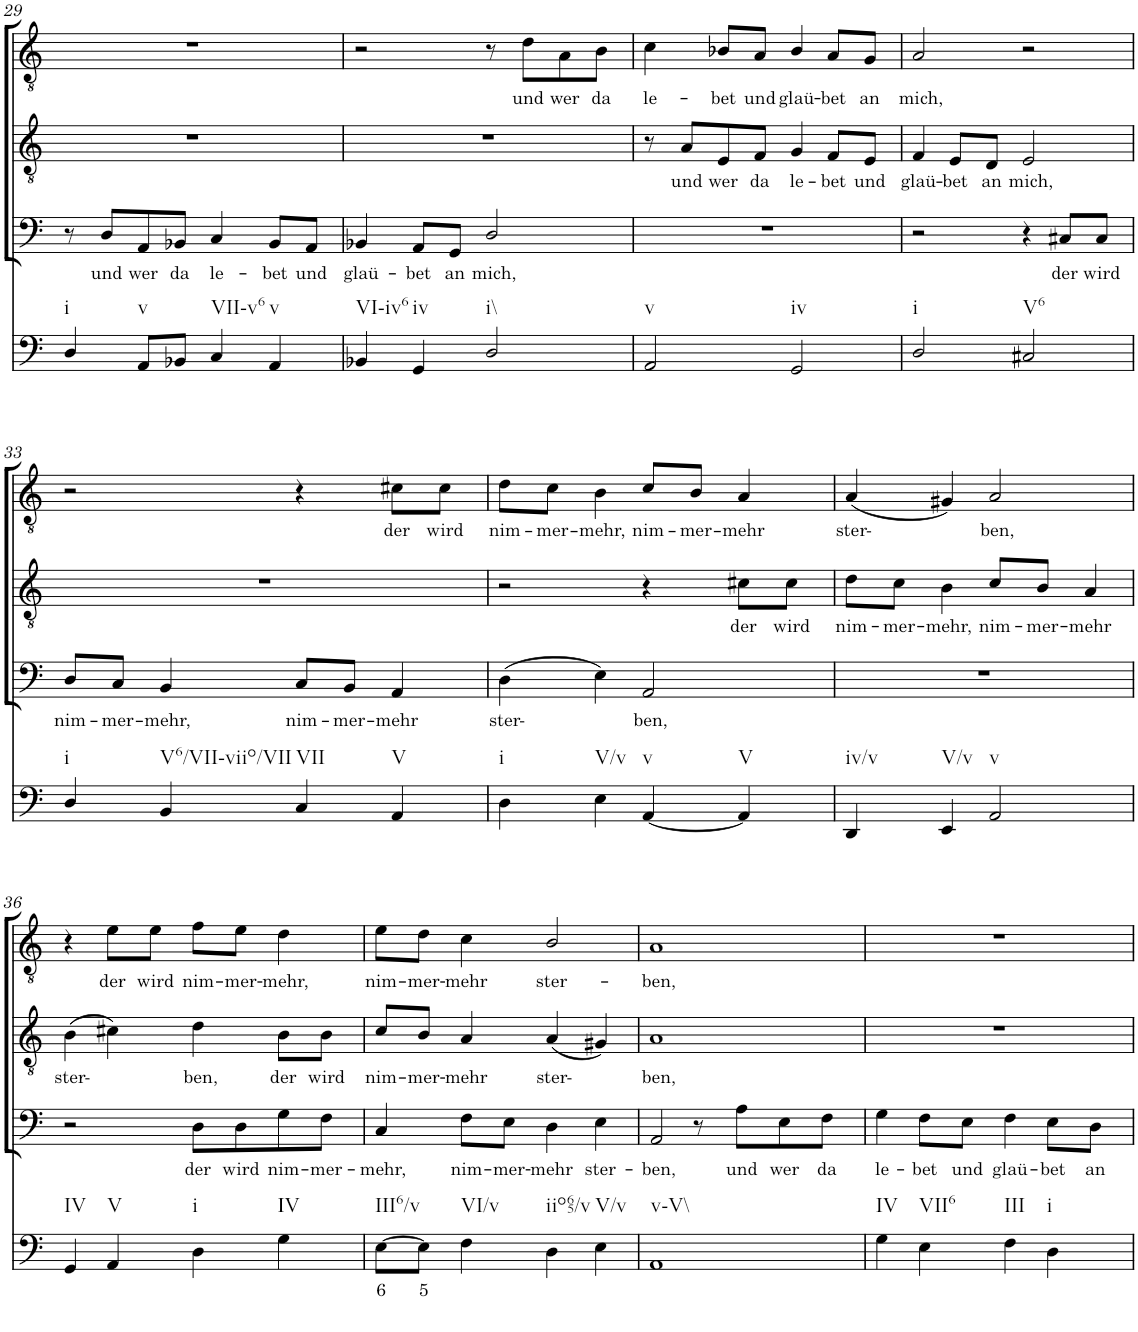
**kern	**text	**kern	**text	**kern	**text	**kern	**text
*part4	*part4	*part3	*part3	*part2	*part2	*part1	*part1
*staff4	*staff4	*staff3	*staff3	*staff2	*staff2	*staff1	*staff1
*I"Continuo	*	*I"Bass	*	*I"Tenor II	*	*I"Tenor I	*
!!LO:PB:g=z
*clefF4	*	*clefF4	*	*clefGv2	*	*clefGv2	*
*k[]	*	*k[]	*	*k[]	*	*k[]	*
*M4/4	*	*M4/4	*	*M4/4	*	*M4/4	*
=29	=29	=29	=29	=29	=29	=29	=29
!LO:TX:b:t=i	!	!	!	!	!	!	!
4D/	.	8r	.	1r	.	1r	.
!	!	!	!LO:LY:b	!	!	!	!
.	.	8D/L	und	.	.	.	.
!LO:TX:b:t=v	!	!	!	!	!	!	!
!	!	!	!LO:LY:b	!	!	!	!
8AA/L	.	8AA/	wer	.	.	.	.
!	!	!	!LO:LY:b	!	!	!	!
8BB-X/J	.	8BB-X/J	da	.	.	.	.
!LO:TX:b:t=VII-v6	!	!	!	!	!	!	!
!	!	!	!LO:LY:b	!	!	!	!
4C/	.	4C/	le-	.	.	.	.
!LO:TX:b:t=v	!	!	!	!	!	!	!
!	!	!	!LO:LY:b	!	!	!	!
4AA/	.	8BB-/L	bet	.	.	.	.
!	!	!	!LO:LY:b	!	!	!	!
.	.	8AA/J	und	.	.	.	.
=30	=30	=30	=30	=30	=30	=30	=30
!LO:TX:b:t=VI-iv6	!	!	!	!	!	!	!
!	!	!	!LO:LY:b	!	!	!	!
4BB-X/	.	4BB-X/	glaü-	1r	.	2r	.
!LO:TX:b:t=iv	!	!	!	!	!	!	!
!	!	!	!LO:LY:b	!	!	!	!
4GG/	.	8AA/L	bet	.	.	.	.
!	!	!	!LO:LY:b	!	!	!	!
.	.	8GG/J	an	.	.	.	.
!LO:TX:b:t=i\\	!	!	!	!	!	!	!
!	!	!	!LO:LY:b	!	!	!	!
2D/	.	2D/	mich,	.	.	8r	.
!	!	!	!	!	!	!	!LO:LY:b
.	.	.	.	.	.	8d\L	und
!	!	!	!	!	!	!	!LO:LY:b
.	.	.	.	.	.	8A\	wer
!	!	!	!	!	!	!	!LO:LY:b
.	.	.	.	.	.	8B\J	da
=31	=31	=31	=31	=31	=31	=31	=31
!LO:TX:b:t=v	!	!	!	!	!	!	!
!	!	!	!	!	!	!	!LO:LY:b
2AA/	.	1r	.	8r	.	4c\	le-
!	!	!	!	!	!LO:LY:b	!	!
.	.	.	.	8A/L	und	.	.
!	!	!	!	!	!LO:LY:b	!	!LO:LY:b
.	.	.	.	8E/	wer	8B-X/L	bet
!	!	!	!	!	!LO:LY:b	!	!LO:LY:b
.	.	.	.	8F/J	da	8A/J	und
!LO:TX:b:t=iv	!	!	!	!	!	!	!
!	!	!	!	!	!LO:LY:b	!	!LO:LY:b
2GG/	.	.	.	4G/	le-	4B-/	glaü-
!	!	!	!	!	!LO:LY:b	!	!LO:LY:b
.	.	.	.	8F/L	bet	8A/L	bet
!	!	!	!	!	!LO:LY:b	!	!LO:LY:b
.	.	.	.	8E/J	und	8G/J	an
=32	=32	=32	=32	=32	=32	=32	=32
!LO:TX:b:t=i	!	!	!	!	!	!	!
!	!	!	!	!	!LO:LY:b	!	!LO:LY:b
2D/	.	2r	.	4F/	glaü-	2A/	mich,
!	!	!	!	!	!LO:LY:b	!	!
.	.	.	.	8E/L	bet	.	.
!	!	!	!	!	!LO:LY:b	!	!
.	.	.	.	8D/J	an	.	.
!LO:TX:b:t=V6	!	!	!	!	!	!	!
!	!	!	!	!	!LO:LY:b	!	!
2C#X/	.	4r	.	2E/	mich,	2r	.
!	!	!	!LO:LY:b	!	!	!	!
.	.	8C#X/L	der	.	.	.	.
!	!	!	!LO:LY:b	!	!	!	!
.	.	8C#/J	wird	.	.	.	.
!!LO:LB:g=z
=33	=33	=33	=33	=33	=33	=33	=33
!LO:TX:b:t=i	!	!	!	!	!	!	!
!	!	!	!LO:LY:b	!	!	!	!
4D/	.	8D/L	nim-	1r	.	2r	.
!	!	!	!LO:LY:b	!	!	!	!
.	.	8C/J	mer-	.	.	.	.
!LO:TX:b:t=V6/VII-viio/VII	!	!	!	!	!	!	!
!	!	!	!LO:LY:b	!	!	!	!
4BB/	.	4BB/	mehr,	.	.	.	.
!LO:TX:b:t=VII	!	!	!	!	!	!	!
!	!	!	!LO:LY:b	!	!	!	!
4C/	.	8C/L	nim-	.	.	4r	.
!	!	!	!LO:LY:b	!	!	!	!
.	.	8BB/J	mer-	.	.	.	.
!LO:TX:b:t=V	!	!	!	!	!	!	!
!	!	!	!LO:LY:b	!	!	!	!LO:LY:b
4AA/	.	4AA/	mehr	.	.	8c#X\L	der
!	!	!	!	!	!	!	!LO:LY:b
.	.	.	.	.	.	8c#\J	wird
=34	=34	=34	=34	=34	=34	=34	=34
!LO:TX:b:t=i	!	!	!	!	!	!	!
!	!	!	!LO:LY:b	!	!	!	!LO:LY:b
4D\	.	(4D\	ster-	2r	.	8d\L	nim-
!	!	!	!	!	!	!	!LO:LY:b
.	.	.	.	.	.	8c\J	mer-
!LO:TX:b:t=V/v	!	!	!	!	!	!	!
!	!	!	!	!	!	!	!LO:LY:b
4E\	.	4E\)	.	.	.	4B\	mehr,
!LO:TX:b:t=v	!	!	!	!	!	!	!
!	!	!	!LO:LY:b	!	!	!	!LO:LY:b
[4AA/	.	2AA/	ben,	4r	.	8c/L	nim-
!	!	!	!	!	!	!	!LO:LY:b
.	.	.	.	.	.	8B/J	mer-
!LO:TX:b:t=V	!	!	!	!	!	!	!
!	!	!	!	!	!LO:LY:b	!	!LO:LY:b
4AA/]	.	.	.	8c#X\L	der	4A/	mehr
!	!	!	!	!	!LO:LY:b	!	!
.	.	.	.	8c#\J	wird	.	.
=35	=35	=35	=35	=35	=35	=35	=35
!LO:TX:b:t=iv/v	!	!	!	!	!	!	!
!	!	!	!	!	!LO:LY:b	!	!LO:LY:b
4DD/	.	1r	.	8d\L	nim-	(4A/	ster-
!	!	!	!	!	!LO:LY:b	!	!
.	.	.	.	8c\J	mer-	.	.
!LO:TX:b:t=V/v	!	!	!	!	!	!	!
!	!	!	!	!	!LO:LY:b	!	!
4EE/	.	.	.	4B\	mehr,	4G#X/)	.
!LO:TX:b:t=v	!	!	!	!	!	!	!
!	!	!	!	!	!LO:LY:b	!	!LO:LY:b
2AA/	.	.	.	8c/L	nim-	2A/	ben,
!	!	!	!	!	!LO:LY:b	!	!
.	.	.	.	8B/J	mer-	.	.
!	!	!	!	!	!LO:LY:b	!	!
.	.	.	.	4A/	mehr	.	.
!!LO:LB:g=z
=36	=36	=36	=36	=36	=36	=36	=36
!LO:TX:b:t=IV	!	!	!	!	!	!	!
!	!	!	!	!	!LO:LY:b	!	!
4GG/	.	2r	.	(4B\	ster-	4r	.
!LO:TX:b:t=V	!	!	!	!	!	!	!
!	!	!	!	!	!	!	!LO:LY:b
4AA/	.	.	.	4c#X\)	.	8e\L	der
!	!	!	!	!	!	!	!LO:LY:b
.	.	.	.	.	.	8e\J	wird
!LO:TX:b:t=i	!	!	!	!	!	!	!
!	!	!	!LO:LY:b	!	!LO:LY:b	!	!LO:LY:b
4D\	.	8D\L	der	4d\	ben,	8f\L	nim-
!	!	!	!LO:LY:b	!	!	!	!LO:LY:b
.	.	8D\	wird	.	.	8e\J	mer-
!LO:TX:b:t=IV	!	!	!	!	!	!	!
!	!	!	!LO:LY:b	!	!LO:LY:b	!	!LO:LY:b
4G\	.	8G\	nim-	8B\L	der	4d\	mehr,
!	!	!	!LO:LY:b	!	!LO:LY:b	!	!
.	.	8F\J	mer-	8B\J	wird	.	.
=37	=37	=37	=37	=37	=37	=37	=37
!LO:TX:b:t=III6/v	!	!	!	!	!	!	!
!	!LO:LY:b	!	!LO:LY:b	!	!LO:LY:b	!	!LO:LY:b
[8E\L	6	4C/	mehr,	8c/L	nim-	8e\L	nim-
!	!LO:LY:b	!	!	!	!LO:LY:b	!	!LO:LY:b
8E\J]	5	.	.	8B/J	mer-	8d\J	mer-
!LO:TX:b:t=VI/v	!	!	!	!	!	!	!
!	!	!	!LO:LY:b	!	!LO:LY:b	!	!LO:LY:b
4F\	.	8F\L	nim-	4A/	mehr	4c\	mehr
!	!	!	!LO:LY:b	!	!	!	!
.	.	8E\J	mer-	.	.	.	.
!LO:TX:b:t=iio65/v	!	!	!	!	!	!	!
!	!	!	!LO:LY:b	!	!LO:LY:b	!	!LO:LY:b
4D\	.	4D\	mehr	(4A/	ster-	2B/	ster-
!LO:TX:b:t=V/v	!	!	!	!	!	!	!
!	!	!	!LO:LY:b	!	!	!	!
4E\	.	4E\	ster-	4G#X/)	.	.	.
=38	=38	=38	=38	=38	=38	=38	=38
!LO:TX:b:t=v\\-V\\	!	!	!	!	!	!	!
!	!	!	!LO:LY:b	!	!LO:LY:b	!	!LO:LY:b
1AA	.	2AA/	ben,	1A	ben,	1A	ben,
.	.	8r	.	.	.	.	.
!	!	!	!LO:LY:b	!	!	!	!
.	.	8A\L	und	.	.	.	.
!	!	!	!LO:LY:b	!	!	!	!
.	.	8E\	wer	.	.	.	.
!	!	!	!LO:LY:b	!	!	!	!
.	.	8F\J	da	.	.	.	.
=39	=39	=39	=39	=39	=39	=39	=39
!LO:TX:b:t=IV	!	!	!	!	!	!	!
!	!	!	!LO:LY:b	!	!	!	!
4G\	.	4G\	le-	1r	.	1r	.
!LO:TX:b:t=VII6	!	!	!	!	!	!	!
!	!	!	!LO:LY:b	!	!	!	!
4E\	.	8F\L	bet	.	.	.	.
!	!	!	!LO:LY:b	!	!	!	!
.	.	8E\J	und	.	.	.	.
!LO:TX:b:t=III	!	!	!	!	!	!	!
!	!	!	!LO:LY:b	!	!	!	!
4F\	.	4F\	glaü-	.	.	.	.
!LO:TX:b:t=i	!	!	!	!	!	!	!
!	!	!	!LO:LY:b	!	!	!	!
4D\	.	8E\L	bet	.	.	.	.
!	!	!	!LO:LY:b	!	!	!	!
.	.	8D\J	an	.	.	.	.
=	=	=	=	=	=	=	=
*-	*-	*-	*-	*-	*-	*-	*-
